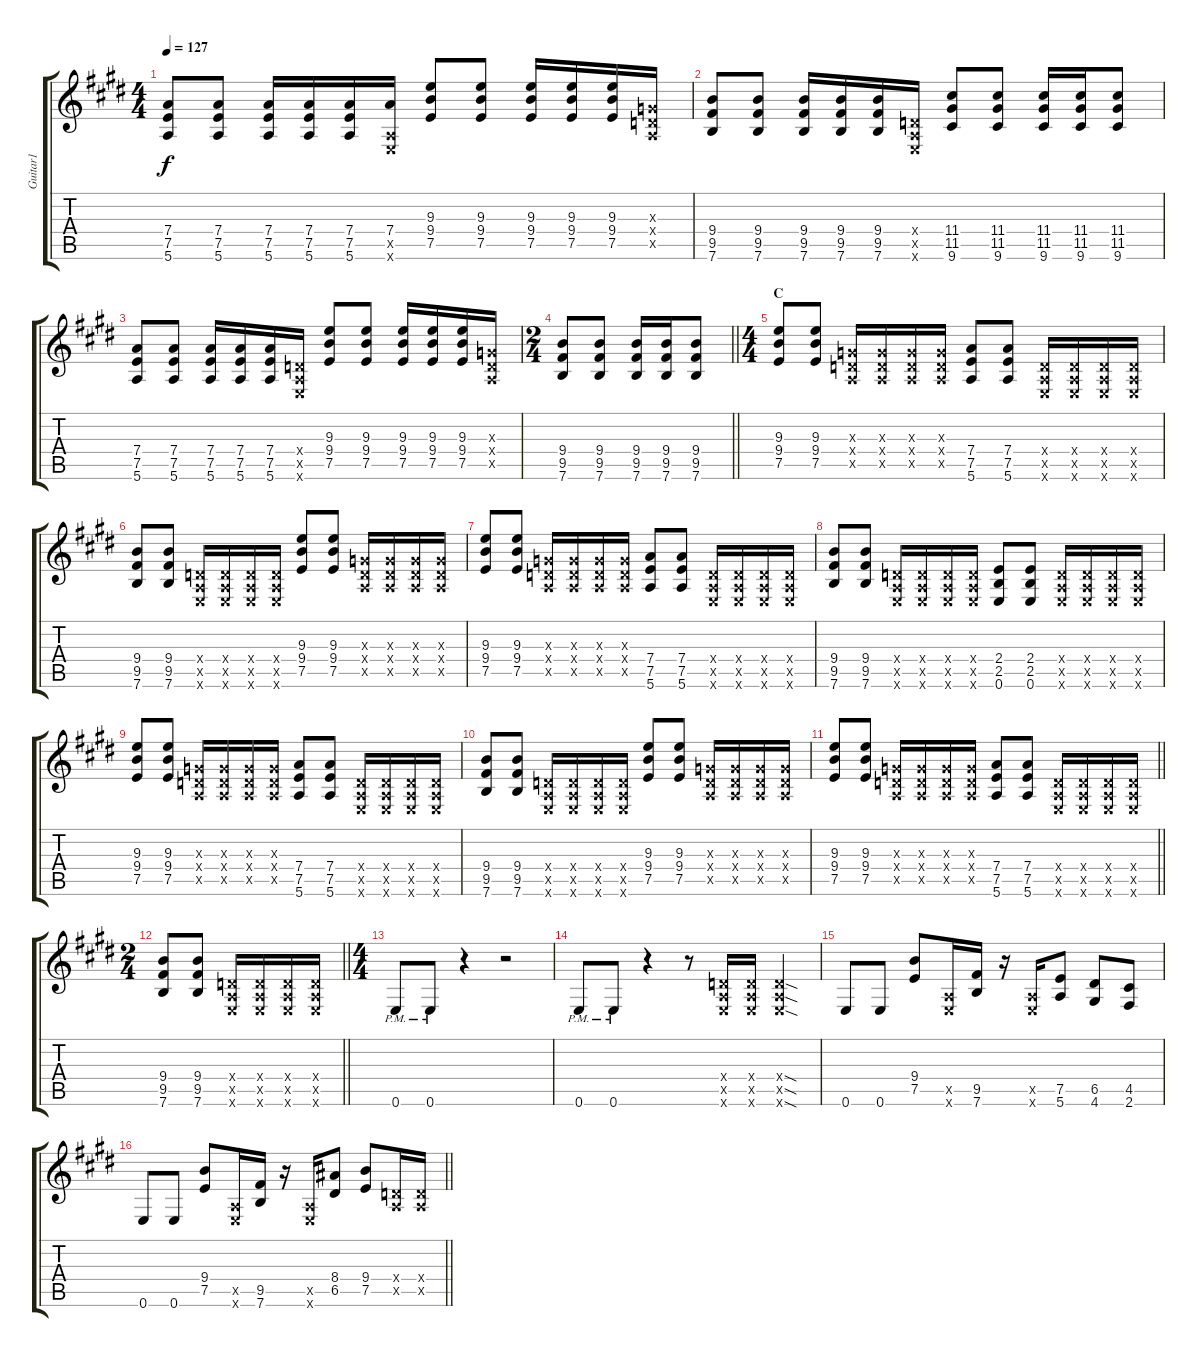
\track ("Guitar1" "Guitar1") {instrument distortionguitar}
\staff {score tabs}
\tuning (E4 B3 G3 D3 A2 E2) {hide}
\ts (4 4)
\tempo 127
\clef g2
\ks e
(7.4 7.5 5.6).8{dy f} (7.4 7.5 5.6).8 (7.4 7.5 5.6).16 (7.4 7.5 5.6).16 (7.4 7.5 5.6).16 (7.4 0.5{x} 0.6{x}).16 (9.3 9.4 7.5).8 (9.3 9.4 7.5).8 (9.3 9.4 7.5).16 (9.3 9.4 7.5).16 (9.3 9.4 7.5).16 (0.3{x} 0.4{x} 0.5{x}).16 |
(9.4 9.5 7.6).8 (9.4 9.5 7.6).8 (9.4 9.5 7.6).16 (9.4 9.5 7.6).16 (9.4 9.5 7.6).16 (0.4{x} 0.5{x} 0.6{x}).16 (11.4 11.5 9.6).8 (11.4 11.5 9.6).8 (11.4 11.5 9.6).16 (11.4 11.5 9.6).16 (11.4 11.5 9.6).8 |
(7.4 7.5 5.6).8 (7.4 7.5 5.6).8 (7.4 7.5 5.6).16 (7.4 7.5 5.6).16 (7.4 7.5 5.6).16 (0.4{x} 0.5{x} 0.6{x}).16 (9.3 9.4 7.5).8 (9.3 9.4 7.5).8 (9.3 9.4 7.5).16 (9.3 9.4 7.5).16 (9.3 9.4 7.5).16 (0.3{x} 0.4{x} 0.5{x}).16 |
\ts (2 4)
\barLineRight lightlight
(9.4 9.5 7.6).8 (9.4 9.5 7.6).8 (9.4 9.5 7.6).16 (9.4 9.5 7.6).16 (9.4 9.5 7.6).8 |
\ts (4 4)
\section ("" "C")
(9.3 9.4 7.5).8 (9.3 9.4 7.5).8 (0.3{x} 0.4{x} 0.5{x}).16 (0.3{x} 0.4{x} 0.5{x}).16 (0.3{x} 0.4{x} 0.5{x}).16 (0.3{x} 0.4{x} 0.5{x}).16 (7.4 7.5 5.6).8 (7.4 7.5 5.6).8 (0.4{x} 0.5{x} 0.6{x}).16 (0.4{x} 0.5{x} 0.6{x}).16 (0.4{x} 0.5{x} 0.6{x}).16 (0.4{x} 0.5{x} 0.6{x}).16 |
(9.4 9.5 7.6).8 (9.4 9.5 7.6).8 (0.4{x} 0.5{x} 0.6{x}).16 (0.4{x} 0.5{x} 0.6{x}).16 (0.4{x} 0.5{x} 0.6{x}).16 (0.4{x} 0.5{x} 0.6{x}).16 (9.3 9.4 7.5).8 (9.3 9.4 7.5).8 (0.3{x} 0.4{x} 0.5{x}).16 (0.3{x} 0.4{x} 0.5{x}).16 (0.3{x} 0.4{x} 0.5{x}).16 (0.3{x} 0.4{x} 0.5{x}).16 |
(9.3 9.4 7.5).8 (9.3 9.4 7.5).8 (0.3{x} 0.4{x} 0.5{x}).16 (0.3{x} 0.4{x} 0.5{x}).16 (0.3{x} 0.4{x} 0.5{x}).16 (0.3{x} 0.4{x} 0.5{x}).16 (7.4 7.5 5.6).8 (7.4 7.5 5.6).8 (0.4{x} 0.5{x} 0.6{x}).16 (0.4{x} 0.5{x} 0.6{x}).16 (0.4{x} 0.5{x} 0.6{x}).16 (0.4{x} 0.5{x} 0.6{x}).16 |
(9.4 9.5 7.6).8 (9.4 9.5 7.6).8 (0.4{x} 0.5{x} 0.6{x}).16 (0.4{x} 0.5{x} 0.6{x}).16 (0.4{x} 0.5{x} 0.6{x}).16 (0.4{x} 0.5{x} 0.6{x}).16 (2.4 2.5 0.6).8 (2.4 2.5 0.6).8 (0.4{x} 0.5{x} 0.6{x}).16 (0.4{x} 0.5{x} 0.6{x}).16 (0.4{x} 0.5{x} 0.6{x}).16 (0.4{x} 0.5{x} 0.6{x}).16 |
(9.3 9.4 7.5).8 (9.3 9.4 7.5).8 (0.3{x} 0.4{x} 0.5{x}).16 (0.3{x} 0.4{x} 0.5{x}).16 (0.3{x} 0.4{x} 0.5{x}).16 (0.3{x} 0.4{x} 0.5{x}).16 (7.4 7.5 5.6).8 (7.4 7.5 5.6).8 (0.4{x} 0.5{x} 0.6{x}).16 (0.4{x} 0.5{x} 0.6{x}).16 (0.4{x} 0.5{x} 0.6{x}).16 (0.4{x} 0.5{x} 0.6{x}).16 |
(9.4 9.5 7.6).8 (9.4 9.5 7.6).8 (0.4{x} 0.5{x} 0.6{x}).16 (0.4{x} 0.5{x} 0.6{x}).16 (0.4{x} 0.5{x} 0.6{x}).16 (0.4{x} 0.5{x} 0.6{x}).16 (9.3 9.4 7.5).8 (9.3 9.4 7.5).8 (0.3{x} 0.4{x} 0.5{x}).16 (0.3{x} 0.4{x} 0.5{x}).16 (0.3{x} 0.4{x} 0.5{x}).16 (0.3{x} 0.4{x} 0.5{x}).16 |
\barLineRight lightlight
(9.3 9.4 7.5).8 (9.3 9.4 7.5).8 (0.3{x} 0.4{x} 0.5{x}).16 (0.3{x} 0.4{x} 0.5{x}).16 (0.3{x} 0.4{x} 0.5{x}).16 (0.3{x} 0.4{x} 0.5{x}).16 (7.4 7.5 5.6).8 (7.4 7.5 5.6).8 (0.4{x} 0.5{x} 0.6{x}).16 (0.4{x} 0.5{x} 0.6{x}).16 (0.4{x} 0.5{x} 0.6{x}).16 (0.4{x} 0.5{x} 0.6{x}).16 |
\ts (2 4)
\barLineRight lightlight
(9.4 9.5 7.6).8 (9.4 9.5 7.6).8 (0.4{x} 0.5{x} 0.6{x}).16 (0.4{x} 0.5{x} 0.6{x}).16 (0.4{x} 0.5{x} 0.6{x}).16 (0.4{x} 0.5{x} 0.6{x}).16 |
\ts (4 4)
0.6{pm}.8 0.6{pm}.8 r.4 r.2 |
0.6{pm}.8 0.6{pm}.8 r.4 r.8 (0.4{x} 0.5{x} 0.6{x}).16 (0.4{x} 0.5{x} 0.6{x}).16 (0.4{sod x} 0.5{sod x} 0.6{sod x}).4 |
0.6.8 0.6.8 (9.4 7.5).8 (0.5{x} 0.6{x}).16 (9.5 7.6).16 r.16 (0.5{x} 0.6{x}).16 (7.5 5.6).8 (6.5 4.6).8 (4.5 2.6).8 |
\barLineRight lightlight
0.6.8 0.6.8 (9.4 7.5).8 (0.5{x} 0.6{x}).16 (9.5 7.6).16 r.16 (0.5{x} 0.6{x}).16 (8.4 6.5).8 (9.4 7.5).8 (0.4{x} 0.5{x}).16 (0.4{x} 0.5{x}).16
